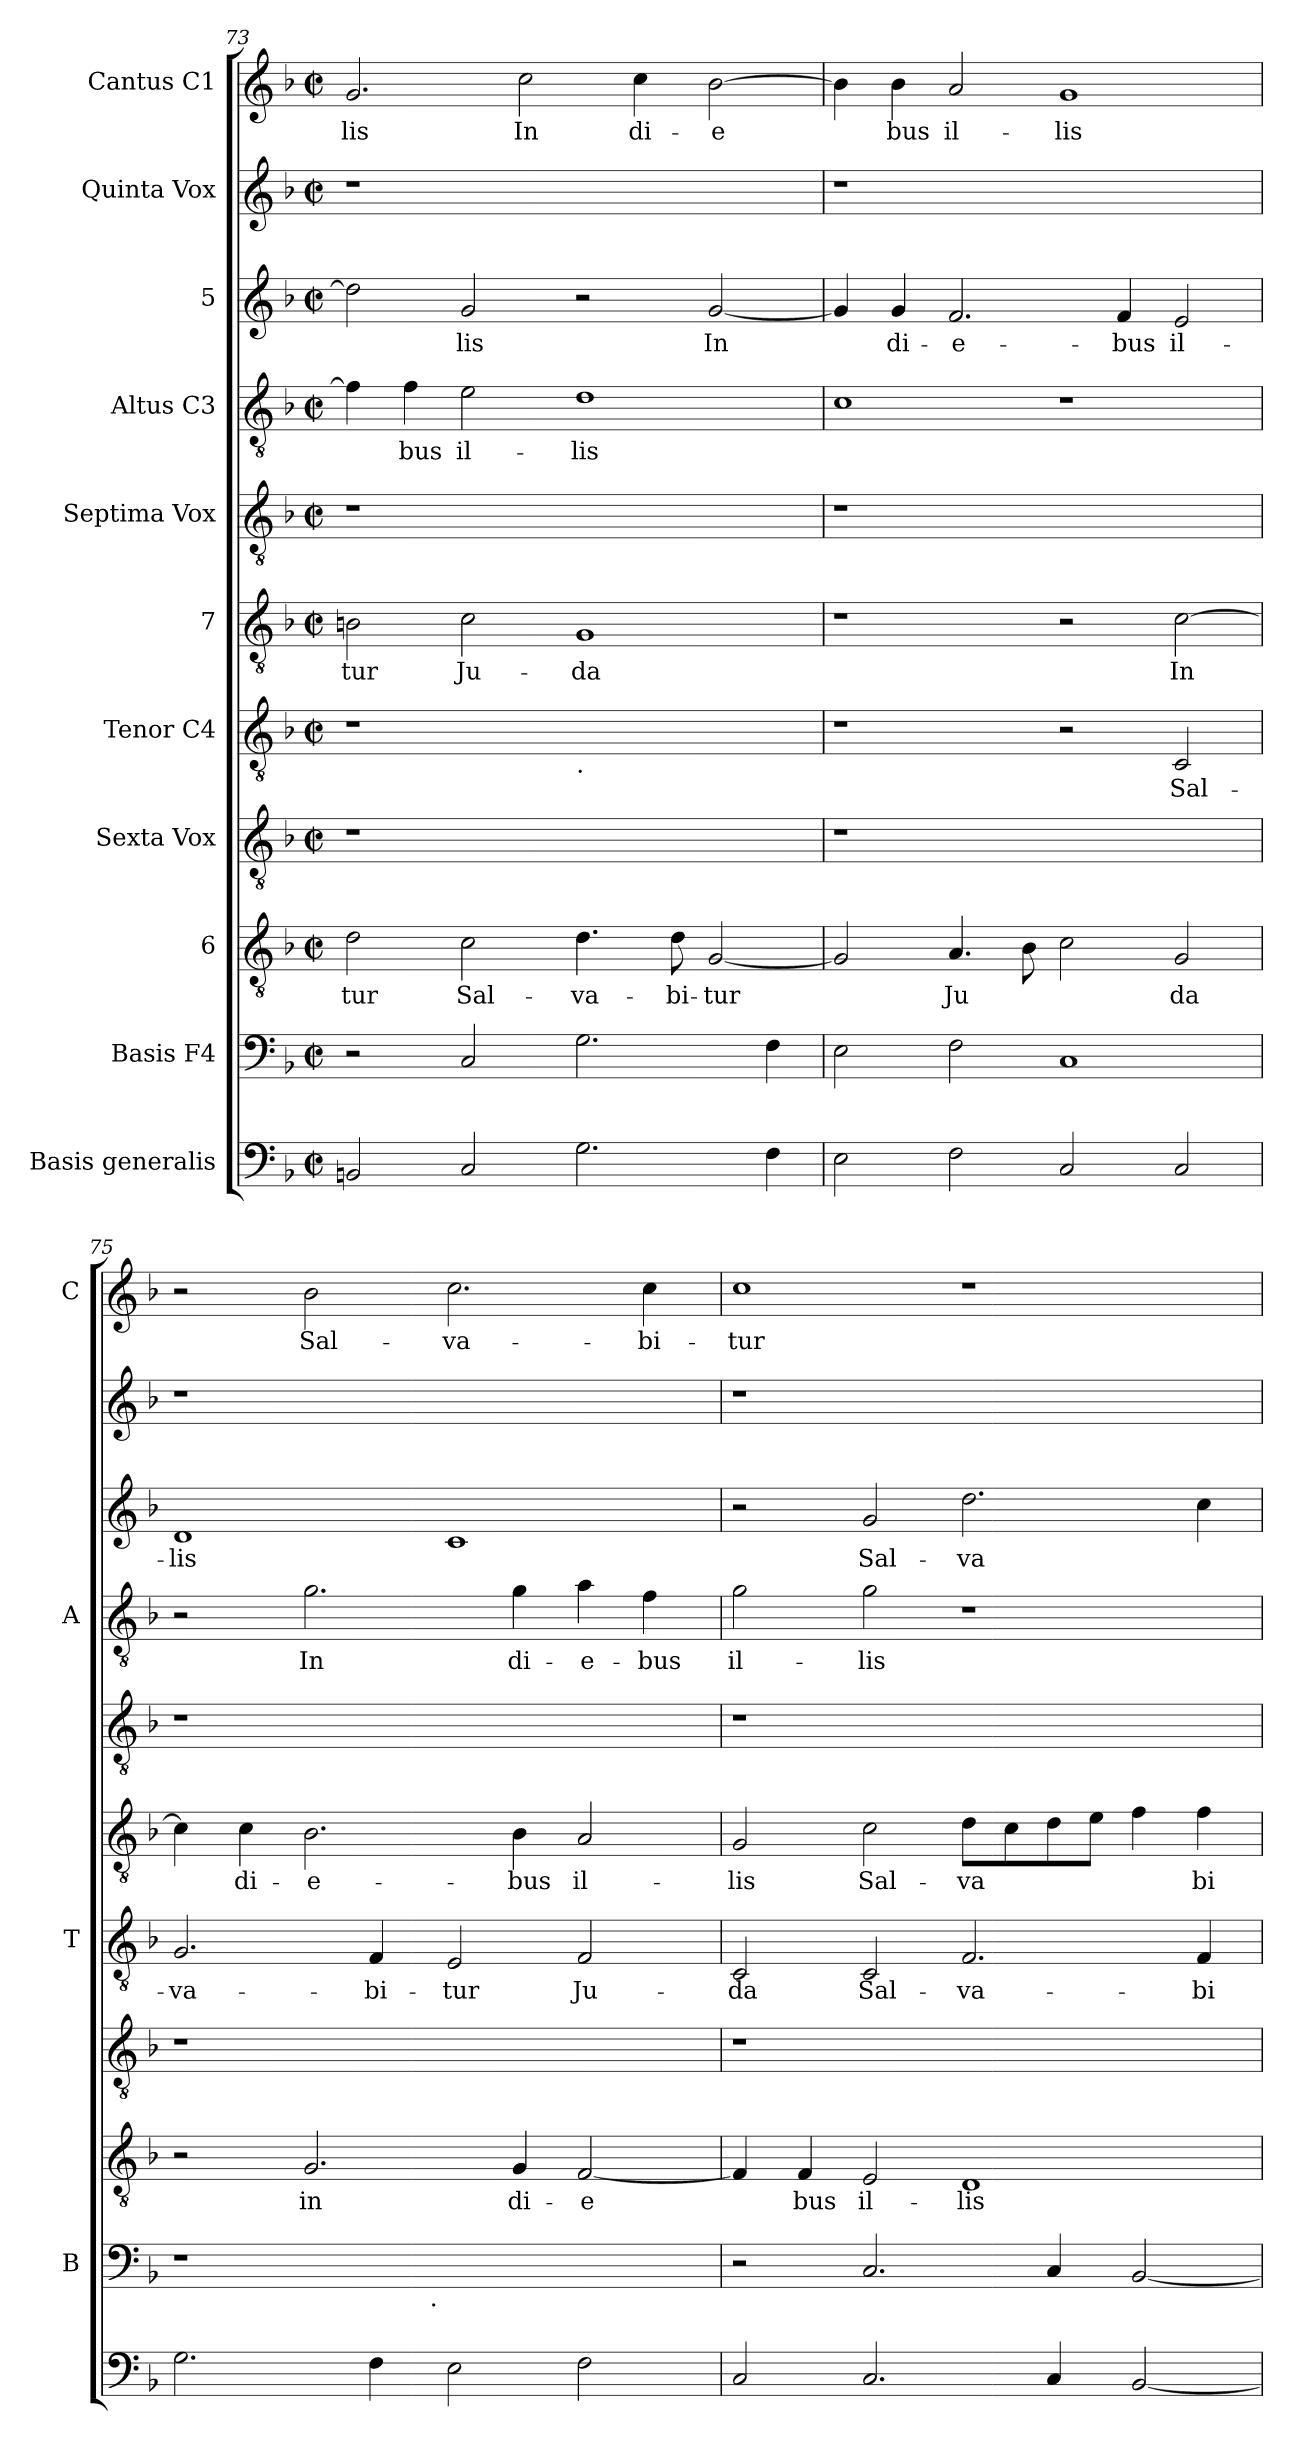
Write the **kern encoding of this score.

**kern	**kern	**kern	**text	**kern	**kern	**text	**kern	**text	**kern	**kern	**text	**kern	**text	**kern	**kern	**text
*part11	*part10	*part9	*part9	*part8	*part7	*part7	*part6	*part6	*part5	*part4	*part4	*part3	*part3	*part2	*part1	*part1
*staff11	*staff10	*staff9	*staff9	*staff8	*staff7	*staff7	*staff6	*staff6	*staff5	*staff4	*staff4	*staff3	*staff3	*staff2	*staff1	*staff1
*I"Basis  generalis	*I"Basis  F4	*I"6	*	*I"Sexta  Vox	*I"Tenor  C4	*	*I"7	*	*I"Septima  Vox	*I"Altus  C3	*	*I"5	*	*I"Quinta  Vox	*I"Cantus  C1	*
*	*I'B	*	*	*	*I'T	*	*	*	*	*I'A	*	*	*	*	*I'C	*
!!LO:PB:g=z
*clefF4	*clefF4	*clefGv2	*	*clefGv2	*clefGv2	*	*clefGv2	*	*clefGv2	*clefGv2	*	*clefG2	*	*clefG2	*clefG2	*
*k[b-]	*k[b-]	*k[b-]	*	*k[b-]	*k[b-]	*	*k[b-]	*	*k[b-]	*k[b-]	*	*k[b-]	*	*k[b-]	*k[b-]	*
*F:	*F:	*F:	*	*F:	*F:	*	*F:	*	*F:	*F:	*	*F:	*	*F:	*F:	*
*M2/2	*M2/2	*M2/2	*	*M2/2	*M2/2	*	*M2/2	*	*M2/2	*M2/2	*	*M2/2	*	*M2/2	*M2/2	*
*met(c|)	*met(c|)	*met(c|)	*	*met(c|)	*met(c|)	*	*met(c|)	*	*met(c|)	*met(c|)	*	*met(c|)	*	*met(c|)	*met(c|)	*
=73	=73	=73	=73	=73	=73	=73	=73	=73	=73	=73	=73	=73	=73	=73	=73	=73
!	!	!	!LO:LY:b:cj	!	!	!	!	!LO:LY:b:cj	!	!	!LO:LY:b:cj	!	!LO:LY:b:cj	!	!	!LO:LY:b:cj
2BBn/	2r	2d\	-tur	1r	1r	.	2Bn\	-tur	1r	4f\]	--	2dd\]	--	1r	2.g/	-lis
!	!	!	!	!	!	!	!	!	!	!	!LO:LY:b:cj	!	!	!	!	!
.	.	.	.	.	.	.	.	.	.	4f\	-bus	.	.	.	.	.
!	!	!	!LO:LY:b:cj	!	!	!	!	!LO:LY:b:cj	!	!	!LO:LY:b:cj	!	!LO:LY:b:cj	!	!	!
2C/	2C/	2c\	Sal-	.	.	.	2c\	Ju-	.	2e\	il-	2g/	-lis	.	.	.
!	!	!	!	!	!	!	!	!	!	!	!	!	!	!	!	!LO:LY:b:cj
.	.	.	.	.	.	.	.	.	.	.	.	.	.	.	2cc\	In
!	!	!	!	!	!LO:TX:b:t=.	!	!	!	!	!	!	!	!	!	!	!
!	!	!	!LO:LY:b:cj	!	!	!	!	!LO:LY:b:cj	!	!	!LO:LY:b:cj	!	!	!	!	!
2.G\	2.G\	4.d\	-va-	1ryy	1ryy	.	1G	-da	1ryy	1d	-lis	2r	.	1ryy	.	.
!	!	!	!	!	!	!	!	!	!	!	!	!	!	!	!	!LO:LY:b:cj
.	.	.	.	.	.	.	.	.	.	.	.	.	.	.	4cc\	di-
!	!	!	!LO:LY:b:cj	!	!	!	!	!	!	!	!	!	!	!	!	!
.	.	8d\	-bi-	.	.	.	.	.	.	.	.	.	.	.	.	.
!	!	!	!LO:LY:b:cj	!	!	!	!	!	!	!	!	!	!LO:LY:b:cj	!	!	!LO:LY:b:cj
.	.	[<2G/	-tur	.	.	.	.	.	.	.	.	[<2g/	In	.	[>2b-\	-e-
4F\	4F\	.	.	.	.	.	.	.	.	.	.	.	.	.	.	.
=74	=74	=74	=74	=74	=74	=74	=74	=74	=74	=74	=74	=74	=74	=74	=74	=74
!	!	!	!LO:LY:b:cj	!	!	!	!	!	!	!	!LO:LY:b:cj	!	!LO:LY:b:cj	!	!	!LO:LY:b:cj
2E\	2E\	2G/]	.	1r	1r	.	1r	.	1r	1c	.	4g/]	.	1r	4b-\]	--
!	!	!	!	!	!	!	!	!	!	!	!	!	!LO:LY:b:cj	!	!	!LO:LY:b:cj
.	.	.	.	.	.	.	.	.	.	.	.	4g/	di-	.	4b-\	-bus
!	!	!	!LO:LY:b:cj	!	!	!	!	!	!	!	!	!	!LO:LY:b:cj	!	!	!LO:LY:b:cj
2F\	2F\	4.A/	Ju-	.	.	.	.	.	.	.	.	2.f/	-e-	.	2a/	il-
!	!	!	!LO:LY:b:cj	!	!	!	!	!	!	!	!	!	!	!	!	!
.	.	8B-\	--	.	.	.	.	.	.	.	.	.	.	.	.	.
!	!	!	!LO:LY:b:cj	!	!	!	!	!	!	!	!	!	!	!	!	!LO:LY:b:cj
2C/	1C	2c\	--	1ryy	2r	.	2r	.	1ryy	1r	.	.	.	1ryy	1g	-lis
!	!	!	!	!	!	!	!	!	!	!	!	!	!LO:LY:b:cj	!	!	!
.	.	.	.	.	.	.	.	.	.	.	.	4f/	-bus	.	.	.
!	!	!	!LO:LY:b:cj	!	!	!LO:LY:b:cj	!	!LO:LY:b:cj	!	!	!	!	!LO:LY:b:cj	!	!	!
2C/	.	2G/	-da	.	2C/	Sal-	[>2c\	In	.	.	.	2e/	il-	.	.	.
=75	=75	=75	=75	=75	=75	=75	=75	=75	=75	=75	=75	=75	=75	=75	=75	=75
!	!	!	!	!	!	!LO:LY:b:cj	!	!LO:LY:b:cj	!	!	!	!	!LO:LY:b:cj	!	!	!
*	*^	*	*	*	*	*	*	*	*	*	*	*	*	*	*	*
2.G\	1r	2ryy	2r	.	1r	2.G/	-va-	4c\]	.	1r	2r	.	1d	-lis	1r	2r	.
!	!	!	!	!	!	!	!	!	!LO:LY:b:cj	!	!	!	!	!	!	!	!
.	.	.	.	.	.	.	.	4c\	di-	.	.	.	.	.	.	.	.
!	!	!	!	!LO:LY:b:cj	!	!	!	!	!LO:LY:b:cj	!	!	!LO:LY:b:cj	!	!	!	!	!LO:LY:b:cj
.	.	4...ryy	2.G/	in	.	.	.	2.B-\	-e-	.	2.g\	In	.	.	.	2b-\	Sal-
!	!	!	!	!	!	!	!LO:LY:b:cj	!	!	!	!	!	!	!	!	!	!
4F\	.	.	.	.	.	4F/	-bi-	.	.	.	.	.	.	.	.	.	.
!	!	!LO:TX:b:t=.	!	!	!	!	!	!	!	!	!	!	!	!	!	!	!
.	.	1ryy	.	.	.	.	.	.	.	.	.	.	.	.	.	.	.
!	!	!	!	!	!	!	!LO:LY:b:cj	!	!	!	!	!	!	!LO:LY:b:cj	!	!	!LO:LY:b:cj
2E\	1ryy	.	.	.	1ryy	2E/	-tur	.	.	1ryy	.	.	1c	.	1ryy	2.cc\	-va-
!	!	!	!	!LO:LY:b:cj	!	!	!	!	!LO:LY:b:cj	!	!	!LO:LY:b:cj	!	!	!	!	!
.	.	.	4G/	di-	.	.	.	4B-\	-bus	.	4g\	di-	.	.	.	.	.
!	!	!	!	!LO:LY:b:cj	!	!	!LO:LY:b:cj	!	!LO:LY:b:cj	!	!	!LO:LY:b:cj	!	!	!	!	!
2F\	.	.	[<2F/	-e-	.	2F/	Ju-	2A/	il-	.	4a\	-e-	.	.	.	.	.
!	!	!	!	!	!	!	!	!	!	!	!	!LO:LY:b:cj	!	!	!	!	!LO:LY:b:cj
.	.	.	.	.	.	.	.	.	.	.	4f\	-bus	.	.	.	4cc\	-bi-
.	.	32ryy	.	.	.	.	.	.	.	.	.	.	.	.	.	.	.
=76	=76	=76	=76	=76	=76	=76	=76	=76	=76	=76	=76	=76	=76	=76	=76	=76	=76
!	!	!	!	!LO:LY:b:cj	!	!	!LO:LY:b:cj	!	!LO:LY:b:cj	!	!	!LO:LY:b:cj	!	!	!	!	!LO:LY:b:cj
*	*v	*v	*	*	*	*	*	*	*	*	*	*	*	*	*	*	*
2C/	2r	4F/]	--	1r	2C/	-da	2G/	-lis	1r	2g\	il-	2r	.	1r	1cc	-tur
!	!	!	!LO:LY:b:cj	!	!	!	!	!	!	!	!	!	!	!	!	!
.	.	4F/	-bus	.	.	.	.	.	.	.	.	.	.	.	.	.
!	!	!	!LO:LY:b:cj	!	!	!LO:LY:b:cj	!	!LO:LY:b:cj	!	!	!LO:LY:b:cj	!	!LO:LY:b:cj	!	!	!
2.C/	2.C/	2E/	il-	.	2C/	Sal-	2c\	Sal-	.	2g\	-lis	2g/	Sal-	.	.	.
!	!	!	!LO:LY:b:cj	!	!	!LO:LY:b:cj	!	!LO:LY:b:cj	!	!	!	!	!LO:LY:b:cj	!	!	!
.	.	1D	-lis	1ryy	2.F/	-va-	8d\L	-va-	1ryy	1r	.	2.dd\	-va-	1ryy	1r	.
!	!	!	!	!	!	!	!	!LO:LY:b:cj	!	!	!	!	!	!	!	!
.	.	.	.	.	.	.	8c\	--	.	.	.	.	.	.	.	.
!	!	!	!	!	!	!	!	!LO:LY:b:cj	!	!	!	!	!	!	!	!
4C/	4C/	.	.	.	.	.	8d\	--	.	.	.	.	.	.	.	.
!	!	!	!	!	!	!	!	!LO:LY:b:cj	!	!	!	!	!	!	!	!
.	.	.	.	.	.	.	8e\J	--	.	.	.	.	.	.	.	.
!	!	!	!	!	!	!	!	!LO:LY:b:cj	!	!	!	!	!	!	!	!
[>2BB-/	[>2BB-/	.	.	.	.	.	4f\	--	.	.	.	.	.	.	.	.
!	!	!	!	!	!	!LO:LY:b:cj	!	!LO:LY:b:cj	!	!	!	!	!LO:LY:b:cj	!	!	!
.	.	.	.	.	4F/	-bi-	4f\	-bi-	.	.	.	4cc\	--	.	.	.
=	=	=	=	=	=	=	=	=	=	=	=	=	=	=	=	=
*-	*-	*-	*-	*-	*-	*-	*-	*-	*-	*-	*-	*-	*-	*-	*-	*-
